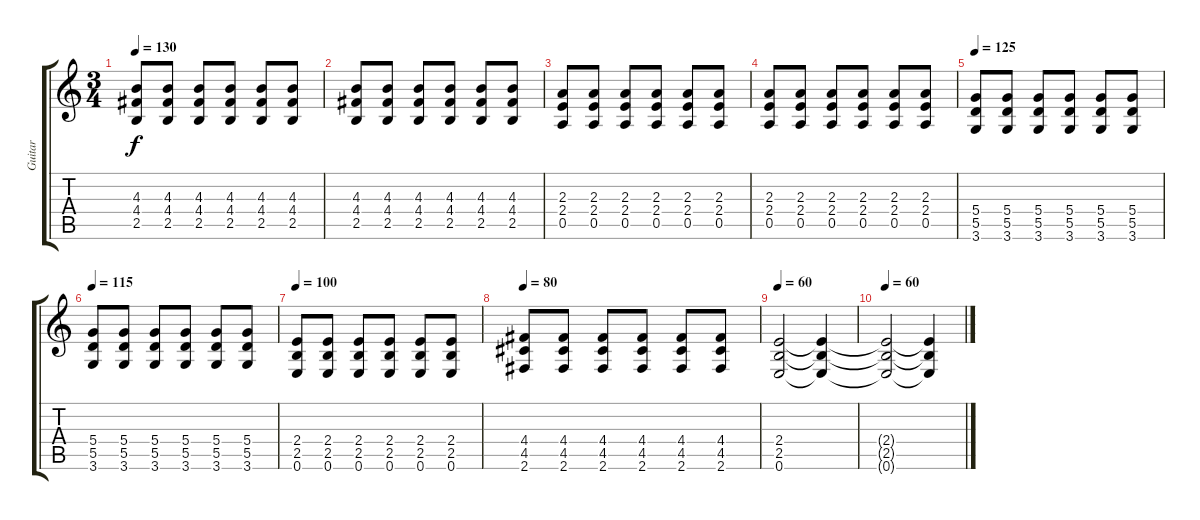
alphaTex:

\track ("Guitar" "Guitar") {instrument distortionguitar}
\staff {score tabs}
\tuning (E4 B3 G3 D3 A2 E2) {hide}
\ts (3 4)
\tempo 130
\clef g2
\ks c
(4.3 4.4 2.5).8{dy f} (4.3 4.4 2.5).8 (4.3 4.4 2.5).8 (4.3 4.4 2.5).8 (4.3 4.4 2.5).8 (4.3 4.4 2.5).8 |
(4.3 4.4 2.5).8 (4.3 4.4 2.5).8 (4.3 4.4 2.5).8 (4.3 4.4 2.5).8 (4.3 4.4 2.5).8 (4.3 4.4 2.5).8 |
(2.3 2.4 0.5).8 (2.3 2.4 0.5).8 (2.3 2.4 0.5).8 (2.3 2.4 0.5).8 (2.3 2.4 0.5).8 (2.3 2.4 0.5).8 |
(2.3 2.4 0.5).8 (2.3 2.4 0.5).8 (2.3 2.4 0.5).8 (2.3 2.4 0.5).8 (2.3 2.4 0.5).8 (2.3 2.4 0.5).8 |
\tempo 125
(5.4 5.5 3.6).8 (5.4 5.5 3.6).8 (5.4 5.5 3.6).8 (5.4 5.5 3.6).8 (5.4 5.5 3.6).8 (5.4 5.5 3.6).8 |
\tempo 115
(5.4 5.5 3.6).8 (5.4 5.5 3.6).8 (5.4 5.5 3.6).8 (5.4 5.5 3.6).8 (5.4 5.5 3.6).8 (5.4 5.5 3.6).8 |
\tempo 100
(2.4 2.5 0.6).8 (2.4 2.5 0.6).8 (2.4 2.5 0.6).8 (2.4 2.5 0.6).8 (2.4 2.5 0.6).8 (2.4 2.5 0.6).8 |
\tempo 80
(4.4 4.5 2.6).8 (4.4 4.5 2.6).8 (4.4 4.5 2.6).8 (4.4 4.5 2.6).8 (4.4 4.5 2.6).8 (4.4 4.5 2.6).8 |
\tempo 60
(2.4 2.5 0.6).2 (2.4{t} 2.5{t} 0.6{t}).4 |
\tempo 60
(2.4{t} 2.5{t} 0.6{t}).2 (2.4{t} 2.5{t} 0.6{t}).4
